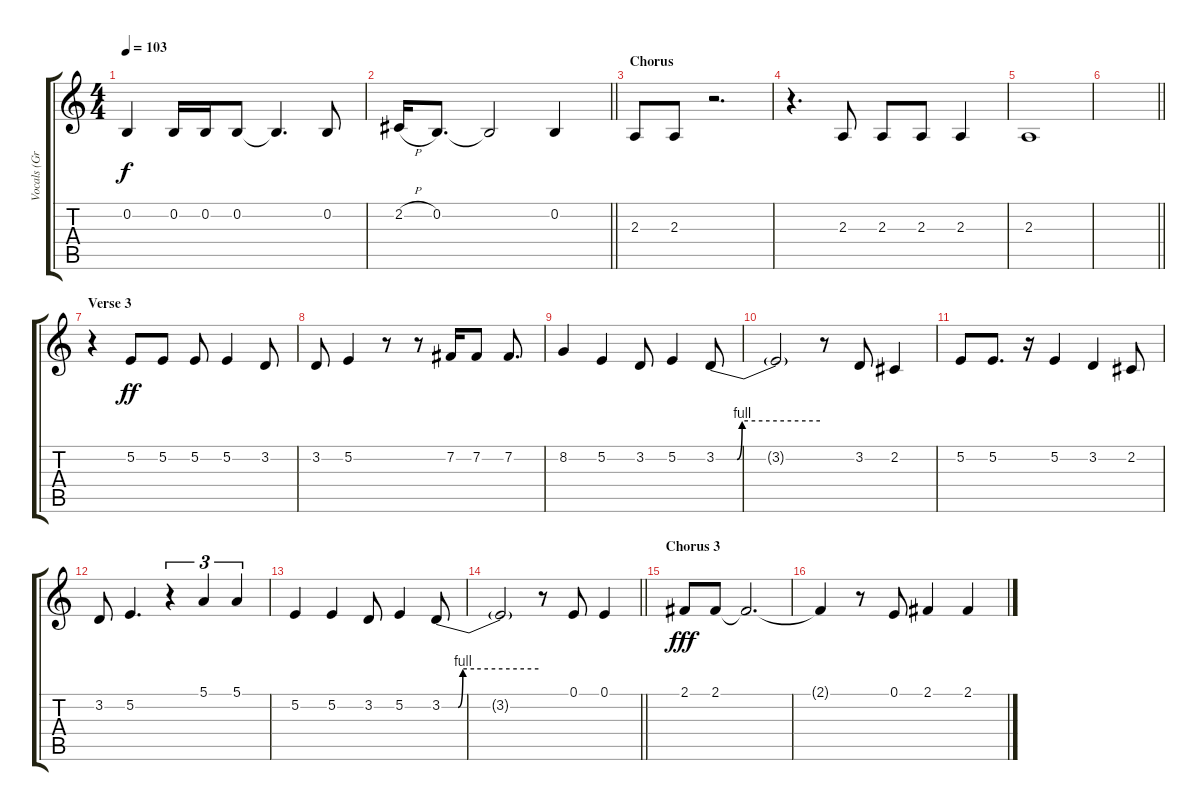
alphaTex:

\track ("Vocals (Grace Slick)" "Vocals (Gr") {instrument flute}
\staff {score tabs}
\tuning (E4 B3 G3 D3 A2 E2) {hide}
\ts (4 4)
\tempo 103
\clef g2
\ks c
0.2.4{dy f} 0.2.16 0.2.16 0.2.8 0.2{t}.4{d} 0.2.8 |
\barLineRight lightlight
2.2{h}.16 0.2.8{d} 0.2{t}.2 0.2.4 |
\section ("" "Chorus")
2.3.8 2.3.8 r.2{d} |
r.4{d} 2.3.8 2.3.8 2.3.8 2.3.4 |
2.3.1 |
\barLineRight lightlight
|
\section ("" "Verse 3")
r.4 5.2.8{dy ff} 5.2.8 5.2.8 5.2.4 3.2.8 |
3.2.8 5.2.4 r.8 r.8 7.2.16 7.2.8 7.2.8{d} |
8.2.4 5.2.4 3.2.8 5.2.4 3.2{be (custom 0 0 12 0 15 4 60 4)}.8 |
3.2{t}.2 r.8 3.2.8 2.2.4 |
5.2.8 5.2.8{d} r.16 5.2.4 3.2.4 2.2.8 |
3.2.8 5.2.4{d} r.4{tu (3 2)} 5.1.4{tu (3 2)} 5.1.4{tu (3 2)} |
5.2.4 5.2.4 3.2.8 5.2.4 3.2{be (custom 0 0 10 0 13 4 20 4 60 4)}.8 |
\barLineRight lightlight
3.2{t}.2 r.8 0.1.8 0.1.4 |
\section ("" "Chorus 3")
2.1.8{dy fff} 2.1.8 2.1{t}.2{d} |
2.1{t}.4 r.8 0.1.8 2.1.4 2.1.4
